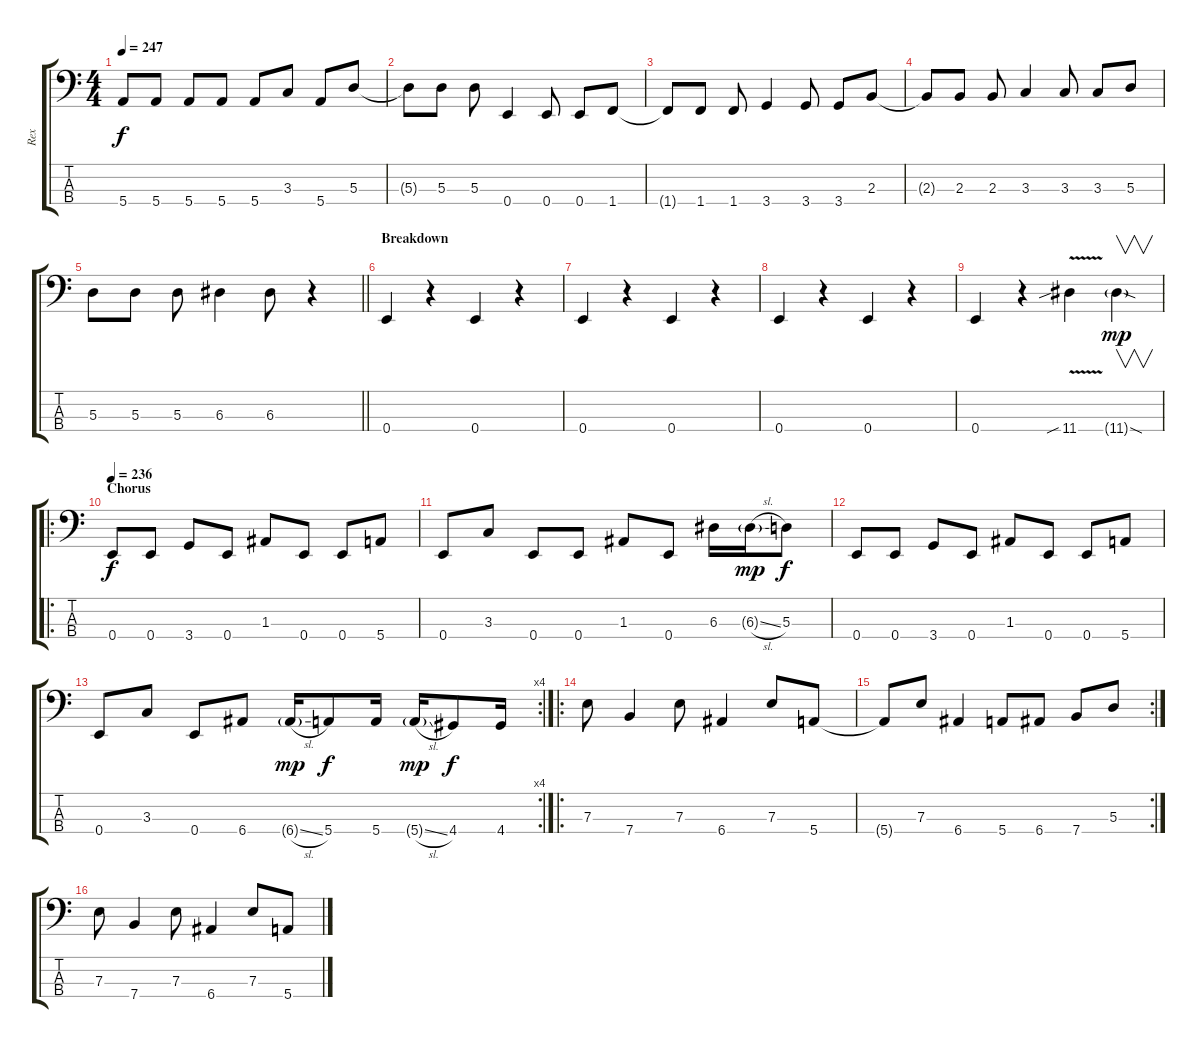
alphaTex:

\track ("Rex" "Rex") {instrument electricbassfinger}
\staff {score tabs}
\tuning (G2 D2 A1 E1) {hide}
\ts (4 4)
\tempo 247
\clef f4
\ks c
5.4.8{dy f} 5.4.8 5.4.8 5.4.8 5.4.8 3.3.8 5.4.8 5.3.8 |
5.3{t}.8 5.3.8 5.3.8 0.4.4 0.4.8 0.4.8 1.4.8 |
1.4{t}.8 1.4.8 1.4.8 3.4.4 3.4.8 3.4.8 2.3.8 |
2.3{t}.8 2.3.8 2.3.8 3.3.4 3.3.8 3.3.8 5.3.8 |
\barLineRight lightlight
5.3.8 5.3.8 5.3.8 6.3.4 6.3.8 r.4 |
\section ("" "Breakdown")
0.4.4 r.4 0.4.4 r.4 |
0.4.4 r.4 0.4.4 r.4 |
0.4.4 r.4 0.4.4 r.4 |
0.4.4 r.4 11.4{v sib}.4 11.4{sod g}.4{v dy mp} |
\ro
\section ("" "Chorus")
\tempo 236
0.4.8{dy f} 0.4.8 3.4.8 0.4.8 1.3.8 0.4.8 0.4.8 5.4.8 |
0.4.8 3.3.8 0.4.8 0.4.8 1.3.8 0.4.8 6.3.16 6.3{sl g}.16{dy mp} 5.3.8{dy f} |
0.4.8 0.4.8 3.4.8 0.4.8 1.3.8 0.4.8 0.4.8 5.4.8 |
\rc 4
0.4.8 3.3.8 0.4.8 6.4.8 6.4{sl g}.16{dy mp} 5.4.8{dy f} 5.4.16 5.4{sl g}.16{dy mp} 4.4.8{dy f} 4.4.16 |
\ro
7.3.8 7.4.4 7.3.8 6.4.4 7.3.8 5.4.8 |
\rc 2
5.4{t}.8 7.3.8 6.4.4 5.4.8 6.4.8 7.4.8 5.3.8 |
7.3.8 7.4.4 7.3.8 6.4.4 7.3.8 5.4.8
